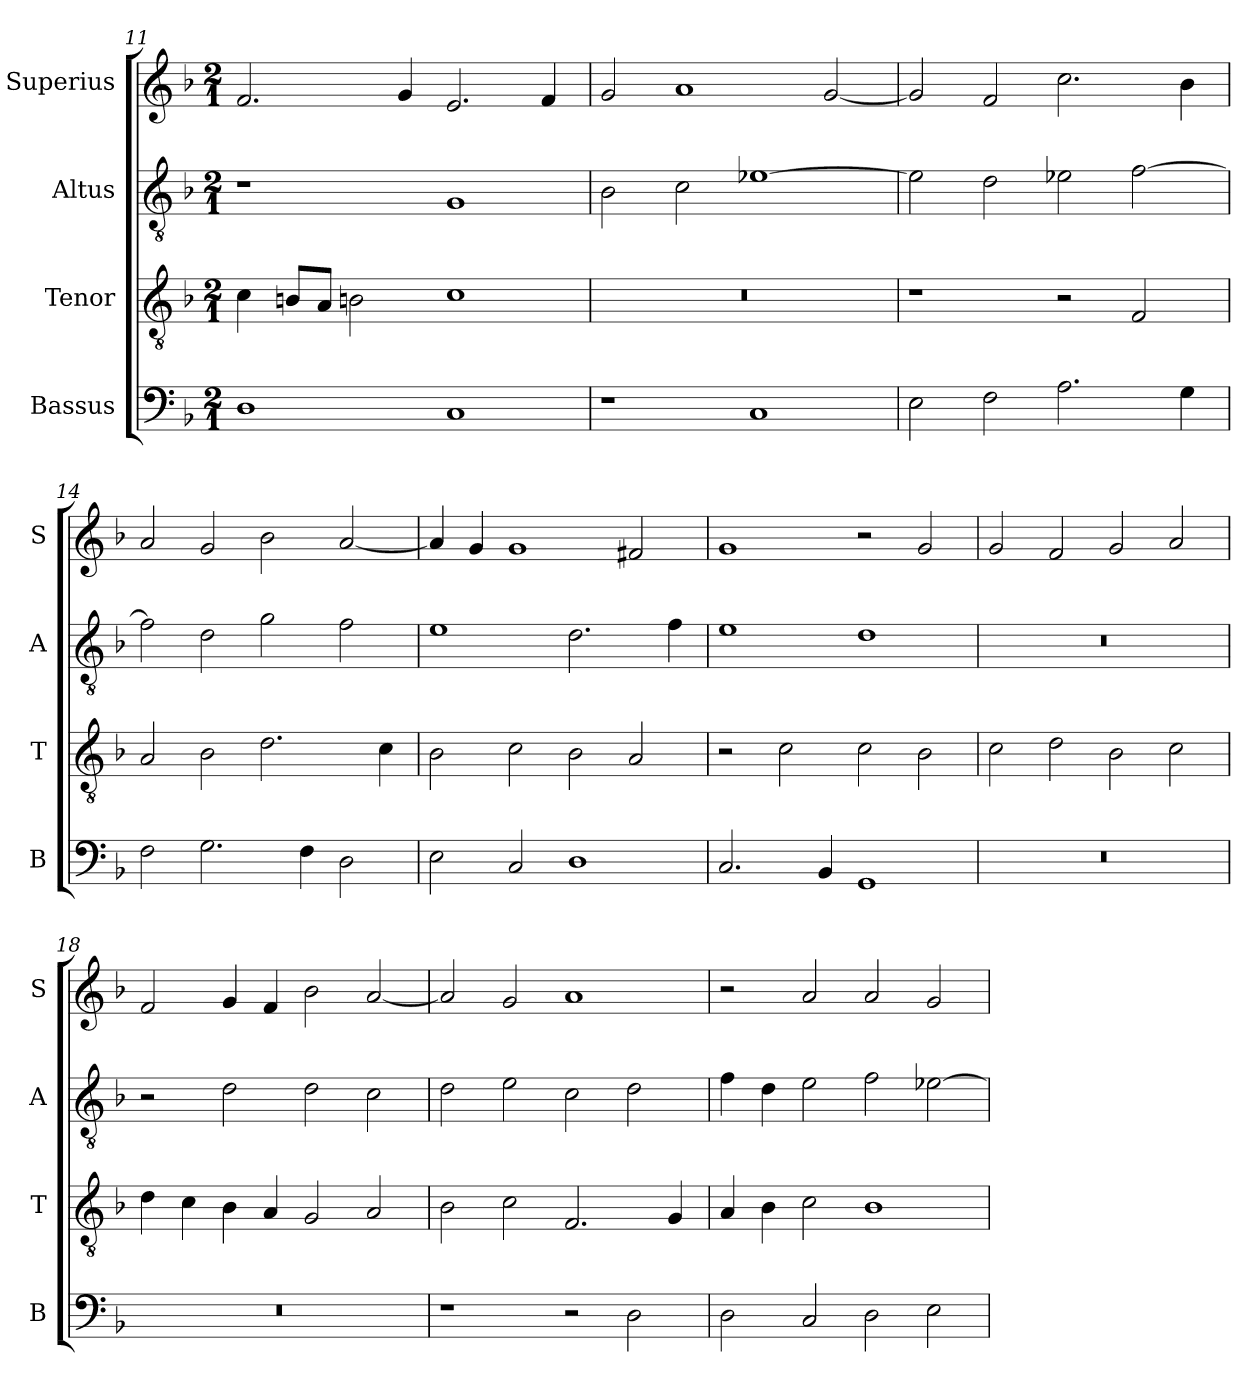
**kern	**kern	**kern	**kern
*part4	*part3	*part2	*part1
*staff4	*staff3	*staff2	*staff1
*I"Bassus	*I"Tenor	*I"Altus	*I"Superius
*I'B	*I'T	*I'A	*I'S
*clefF4	*clefGv2	*clefGv2	*clefG2
*k[b-]	*k[b-]	*k[b-]	*k[b-]
*F:	*F:	*F:	*F:
*M2/1	*M2/1	*M2/1	*M2/1
=11	=11	=11	=11
1D	4c	1r	2.f
.	8BnL	.	.
.	8AJ	.	.
.	2Bn	.	.
.	.	.	4g
1C	1c	1G	2.e
.	.	.	4f
=12	=12	=12	=12
1r	0r	2B-	2g
.	.	2c	1a
1C	.	[1e-X	.
.	.	.	[2g
=13	=13	=13	=13
2E	1r	2e-]	2g]
2F	.	2d	2f
2.A	2r	2e-X	2.cc
.	2F	[2f	.
4G	.	.	4b-
=14	=14	=14	=14
2F	2A	2f]	2a
2.G	2B-	2d	2g
.	2.d	2g	2b-
4F	.	.	.
2D	.	2f	[2a
.	4c	.	.
=15	=15	=15	=15
2E	2B-	1e	4a]
.	.	.	4g
2C	2c	.	1g
1D	2B-	2.d	.
.	2A	.	2f#X
.	.	4f	.
=16	=16	=16	=16
2.C	2r	1e	1g
.	2c	.	.
4BB-	.	.	.
1GG	2c	1d	2r
.	2B-	.	2g
=17	=17	=17	=17
0r	2c	0r	2g
.	2d	.	2f
.	2B-	.	2g
.	2c	.	2a
=18	=18	=18	=18
0r	4d	2r	2f
.	4c	.	.
.	4B-	2d	4g
.	4A	.	4f
.	2G	2d	2b-
.	2A	2c	[2a
=19	=19	=19	=19
1r	2B-	2d	2a]
.	2c	2e	2g
2r	2.F	2c	1a
2D	.	2d	.
.	4G	.	.
=20	=20	=20	=20
2D	4A	4f	2r
.	4B-	4d	.
2C	2c	2e	2a
2D	1B-	2f	2a
2E	.	[2e-X	2g
=	=	=	=
*-	*-	*-	*-
